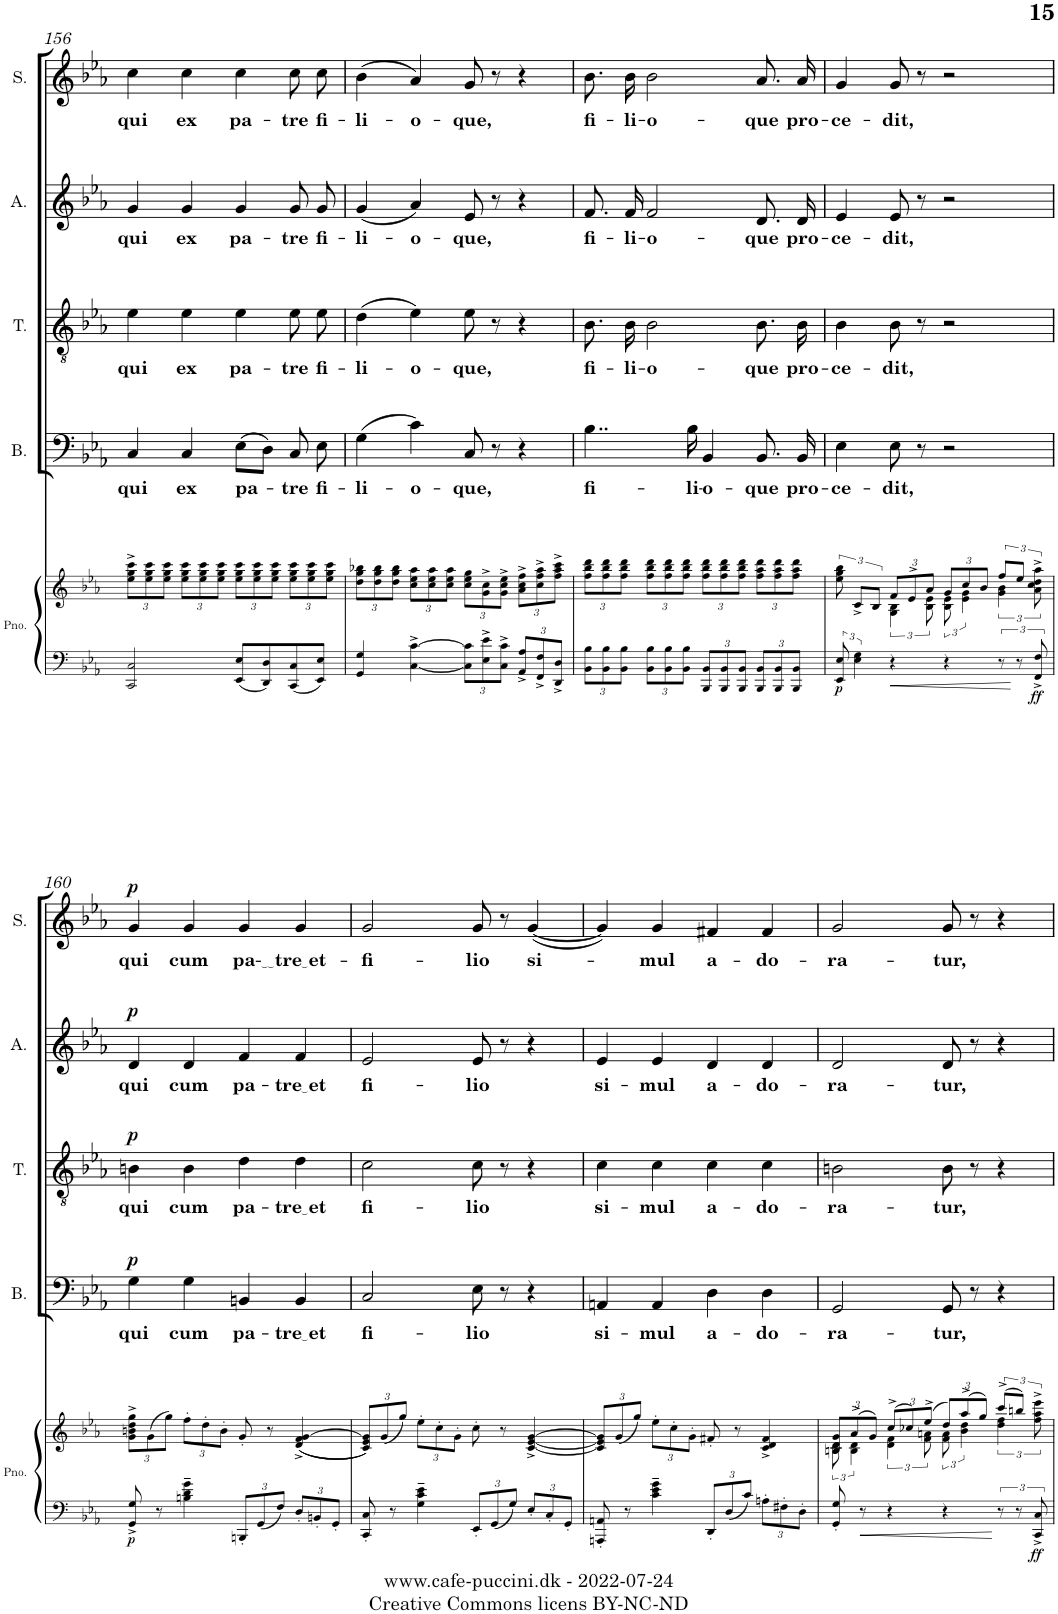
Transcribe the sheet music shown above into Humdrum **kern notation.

**kern	**kern	**dynam	**kern	**text	**dynam	**kern	**text	**dynam	**kern	**text	**dynam	**kern	**text	**dynam
*part5	*part5	*part5	*part4	*part4	*part4	*part3	*part3	*part3	*part2	*part2	*part2	*part1	*part1	*part1
*staff6	*staff5	*staff5/6	*staff4	*staff4	*staff4	*staff3	*staff3	*staff3	*staff2	*staff2	*staff2	*staff1	*staff1	*staff1
*I"Piano	*	*	*I"Bass	*	*	*I"Tenor	*	*	*I"Alto	*	*	*I"Soprano	*	*
*I'Pno.	*	*	*I'B.	*	*	*I'T.	*	*	*I'A.	*	*	*I'S.	*	*
!!LO:PB:g=z
*clefF4	*clefG2	*	*clefF4	*	*	*clefGv2	*	*	*clefG2	*	*	*clefG2	*	*
*k[b-e-a-]	*k[b-e-a-]	*	*k[b-e-a-]	*	*	*k[b-e-a-]	*	*	*k[b-e-a-]	*	*	*k[b-e-a-]	*	*
*M4/4	*M4/4	*	*M4/4	*	*	*M4/4	*	*	*M4/4	*	*	*M4/4	*	*
*met(c)	*met(c)	*	*met(c)	*	*	*met(c)	*	*	*met(c)	*	*	*met(c)	*	*
*	*Xbrackettup	*	*	*	*	*	*	*	*	*	*	*	*	*
=156	=156	=156	=156	=156	=156	=156	=156	=156	=156	=156	=156	=156	=156	=156
!	!	!	!	!LO:LY:b	!	!	!LO:LY:b	!	!	!LO:LY:b	!	!	!LO:LY:b	!
2CC/ 2C/	12ee-\^ 12gg\^ 12ccc\^L	.	4C/	qui	.	4e-\	qui	.	4g/	qui	.	4cc\	qui	.
.	12ee-\ 12gg\ 12ccc\	.	.	.	.	.	.	.	.	.	.	.	.	.
.	12ee-\ 12gg\ 12ccc\J	.	.	.	.	.	.	.	.	.	.	.	.	.
!	!	!	!	!LO:LY:b	!	!	!LO:LY:b	!	!	!LO:LY:b	!	!	!LO:LY:b	!
.	12ee-\ 12gg\ 12ccc\L	.	4C/	ex	.	4e-\	ex	.	4g/	ex	.	4cc\	ex	.
.	12ee-\ 12gg\ 12ccc\	.	.	.	.	.	.	.	.	.	.	.	.	.
.	12ee-\ 12gg\ 12ccc\J	.	.	.	.	.	.	.	.	.	.	.	.	.
!	!	!	!	!LO:LY:b	!	!	!LO:LY:b	!	!	!LO:LY:b	!	!	!LO:LY:b	!
8EE-/ 8E-/L	12ee-\ 12gg\ 12ccc\L	.	(8E-\L	pa-	.	4e-\	pa-	.	4g/	pa-	.	4cc\	pa-	.
.	12ee-\ 12gg\ 12ccc\	.	.	.	.	.	.	.	.	.	.	.	.	.
8DD/ 8D/	.	.	8D\J)	.	.	.	.	.	.	.	.	.	.	.
.	12ee-\ 12gg\ 12ccc\J	.	.	.	.	.	.	.	.	.	.	.	.	.
!	!	!	!	!LO:LY:b	!	!	!LO:LY:b	!	!	!LO:LY:b	!	!	!LO:LY:b	!
8CC/ 8C/	12ee-\ 12gg\ 12ccc\L	.	8C/	-tre	.	8e-\L	-tre	.	8g/L	-tre	.	8cc\L	-tre	.
.	12ee-\ 12gg\ 12ccc\	.	.	.	.	.	.	.	.	.	.	.	.	.
!	!	!	!	!LO:LY:b	!	!	!LO:LY:b	!	!	!LO:LY:b	!	!	!LO:LY:b	!
8EE-/ 8E-/J	.	.	8E-\	fi-	.	8e-\J	fi-	.	8g/J	fi-	.	8cc\J	fi-	.
.	12ee-\ 12gg\ 12ccc\J	.	.	.	.	.	.	.	.	.	.	.	.	.
=157	=157	=157	=157	=157	=157	=157	=157	=157	=157	=157	=157	=157	=157	=157
!	!	!	!	!LO:LY:b	!	!	!LO:LY:b	!	!	!LO:LY:b	!	!	!LO:LY:b	!
4GG/ 4G/	12dd\ 12gg\ 12bb-X\L	.	(4G\	-li-	.	(4d\	-li-	.	(4g/	-li-	.	(4b-\	-li-	.
.	12dd\ 12gg\ 12bb-\	.	.	.	.	.	.	.	.	.	.	.	.	.
.	12dd\ 12gg\ 12bb-\J	.	.	.	.	.	.	.	.	.	.	.	.	.
!	!	!	!	!LO:LY:b	!	!	!LO:LY:b	!	!	!LO:LY:b	!	!	!LO:LY:b	!
[4C\^ [4c\^	12cc\ 12ee-\ 12aa-\L	.	4c\)	-o-	.	4e-\)	-o-	.	4a-/)	-o-	.	4a-/)	-o-	.
.	12cc\ 12ee-\ 12aa-\	.	.	.	.	.	.	.	.	.	.	.	.	.
.	12cc\ 12ee-\ 12aa-\J	.	.	.	.	.	.	.	.	.	.	.	.	.
*Xbrackettup	*	*	*	*	*	*	*	*	*	*	*	*	*	*
!	!	!	!	!LO:LY:b	!	!	!LO:LY:b	!	!	!LO:LY:b	!	!	!LO:LY:b	!
12C\] 12c\]L	12cc\ 12ee-\ 12gg\L	.	8C/	-que,	.	8e-\	-que,	.	8e-/	-que,	.	8g/	-que,	.
12E-\^ 12e-\^	12g\^ 12cc\^	.	.	.	.	.	.	.	.	.	.	.	.	.
.	.	.	8r	.	.	8r	.	.	8r	.	.	8r	.	.
12C\^ 12c\^J	12g\^ 12cc\^ 12ee-\^J	.	.	.	.	.	.	.	.	.	.	.	.	.
12AA-/^ 12A-/^L	12a-\^ 12cc\^ 12ff\^L	.	4r	.	.	4r	.	.	4r	.	.	4r	.	.
12FF/^ 12F/^	12cc\^ 12ff\^ 12aa-\^	.	.	.	.	.	.	.	.	.	.	.	.	.
12DD/^ 12D/^J	12ff\^ 12aa-\^ 12ccc\^J	.	.	.	.	.	.	.	.	.	.	.	.	.
=158	=158	=158	=158	=158	=158	=158	=158	=158	=158	=158	=158	=158	=158	=158
!	!	!	!	!LO:LY:b	!	!	!LO:LY:b	!	!	!LO:LY:b	!	!	!LO:LY:b	!
12BB-\ 12B-\L	12ff\ 12bb-\ 12ddd\L	.	4..B-\	fi-	.	8.B-\L	fi-	.	8.f/L	fi-	.	8.b-\L	fi-	.
12BB-\ 12B-\	12ff\ 12bb-\ 12ddd\	.	.	.	.	.	.	.	.	.	.	.	.	.
12BB-\ 12B-\J	12ff\ 12bb-\ 12ddd\J	.	.	.	.	.	.	.	.	.	.	.	.	.
!	!	!	!	!	!	!	!LO:LY:b	!	!	!LO:LY:b	!	!	!LO:LY:b	!
.	.	.	.	.	.	16B-\Jk	-li-	.	16f/Jk	-li-	.	16b-\Jk	-li-	.
!	!	!	!	!	!	!	!LO:LY:b	!	!	!LO:LY:b	!	!	!LO:LY:b	!
12BB-\ 12B-\L	12ff\ 12bb-\ 12ddd\L	.	.	.	.	2B-\	-o-	.	2f/	-o-	.	2b-\	-o-	.
12BB-\ 12B-\	12ff\ 12bb-\ 12ddd\	.	.	.	.	.	.	.	.	.	.	.	.	.
12BB-\ 12B-\J	12ff\ 12bb-\ 12ddd\J	.	.	.	.	.	.	.	.	.	.	.	.	.
!	!	!	!	!LO:LY:b	!	!	!	!	!	!	!	!	!	!
.	.	.	16B-\	-li-	.	.	.	.	.	.	.	.	.	.
!	!	!	!	!LO:LY:b	!	!	!	!	!	!	!	!	!	!
12BBB-/ 12BB-/L	12ff\ 12bb-\ 12ddd\L	.	4BB-/	-o-	.	.	.	.	.	.	.	.	.	.
12BBB-/ 12BB-/	12ff\ 12bb-\ 12ddd\	.	.	.	.	.	.	.	.	.	.	.	.	.
12BBB-/ 12BB-/J	12ff\ 12bb-\ 12ddd\J	.	.	.	.	.	.	.	.	.	.	.	.	.
!	!	!	!	!LO:LY:b	!	!	!LO:LY:b	!	!	!LO:LY:b	!	!	!LO:LY:b	!
12BBB-/ 12BB-/L	12ff\ 12aa-\ 12ddd\L	.	8.BB-/	-que	.	8.B-\L	-que	.	8.d/L	-que	.	8.a-/L	-que	.
12BBB-/ 12BB-/	12ff\ 12aa-\ 12ddd\	.	.	.	.	.	.	.	.	.	.	.	.	.
12BBB-/ 12BB-/J	12ff\ 12aa-\ 12ddd\J	.	.	.	.	.	.	.	.	.	.	.	.	.
!	!	!	!	!LO:LY:b	!	!	!LO:LY:b	!	!	!LO:LY:b	!	!	!LO:LY:b	!
.	.	.	16BB-/	pro-	.	16B-\Jk	pro-	.	16d/Jk	pro-	.	16a-/Jk	pro-	.
=159	=159	=159	=159	=159	=159	=159	=159	=159	=159	=159	=159	=159	=159	=159
*brackettup	*brackettup	*	*	*	*	*	*	*	*	*	*	*	*	*
*	*^	*	*	*	*	*	*	*	*	*	*	*	*	*
!	!	!	!LO:DY:b=2	!	!LO:LY:b	!	!	!LO:LY:b	!	!	!LO:LY:b	!	!	!LO:LY:b	!
12EE-/ 12E-/	12ee-\ 12gg\ 12bb-\	4ryy	p	4E-\	-ce-	.	4B-\	-ce-	.	4e-/	-ce-	.	4g/	-ce-	.
6E-\ 6G\	12c^/L	.	.	.	.	.	.	.	.	.	.	.	.	.	.
.	12B-/J	.	.	.	.	.	.	.	.	.	.	.	.	.	.
*	*Xbrackettup	*brackettup	*	*	*	*	*	*	*	*	*	*	*	*	*
!	!	!	!	!	!LO:LY:b	!	!	!LO:LY:b	!	!	!LO:LY:b	!	!	!LO:LY:b	!
4r	12f/L	6G\ 6B-\	.	8E-\	dit,	.	8B-\	-dit,	.	8e-/	-dit,	.	8g/	-dit,	.
.	12e-^/	.	.	.	.	.	.	.	.	.	.	.	.	.	.
.	.	.	.	8r	.	.	8r	.	.	8r	.	.	8r	.	.
.	12a-/J	12B-\ 12e-\	.	.	.	.	.	.	.	.	.	.	.	.	.
*	*Xbrackettup	*brackettup	*	*	*	*	*	*	*	*	*	*	*	*	*
4r	12g/L	12B-\ 12e-\	.	2r	.	.	2r	.	.	2r	.	.	2r	.	.
.	12cc/	6e-\ 6g\	.	.	.	.	.	.	.	.	.	.	.	.	.
.	12b-/J	.	.	.	.	.	.	.	.	.	.	.	.	.	.
12r	12ff/L	6g\ 6b-\	.	.	.	.	.	.	.	.	.	.	.	.	.
12r	12ee-/J	.	.	.	.	.	.	.	.	.	.	.	.	.	.
!	!	!	!LO:DY:b=2	!	!	!	!	!	!	!	!	!	!	!	!
12FF/^ 12F/^	12a-\^> 12cc\^> 12dd\^> 12aa-\^>	12ryy	ff	.	.	.	.	.	.	.	.	.	.	.	.
*	*v	*v	*	*	*	*	*	*	*	*	*	*	*	*	*
!!LO:LB:g=z
=160	=160	=160	=160	=160	=160	=160	=160	=160	=160	=160	=160	=160	=160	=160
*	*Xbrackettup	*	*	*	*	*	*	*	*	*	*	*	*	*
*	*^	*	*	*	*	*	*	*	*	*	*	*	*	*
!	!	!	!LO:DY:b=2	!	!LO:LY:b	!LO:DY:a	!	!LO:LY:b	!LO:DY:a	!	!LO:LY:b	!LO:DY:a	!	!LO:LY:b	!LO:DY:a
*	*v	*v	*	*	*	*	*	*	*	*	*	*	*	*	*
8GG/^ 8G/^	12g\^ 12bn\^ 12dd\^ 12gg\^L	p	4G\	qui	p	4Bn\	qui	p	4d/	qui	p	4g/	qui	p
.	(12g\	.	.	.	.	.	.	.	.	.	.	.	.	.
8r	.	.	.	.	.	.	.	.	.	.	.	.	.	.
.	12gg\J)	.	.	.	.	.	.	.	.	.	.	.	.	.
!	!	!	!	!LO:LY:b	!	!	!LO:LY:b	!	!	!LO:LY:b	!	!	!LO:LY:b	!
4Bn\~ 4d\~ 4g\~	12ff'\L	.	4G\	cum	.	4B\	cum	.	4d/	cum	.	4g/	cum	.
.	12dd'\	.	.	.	.	.	.	.	.	.	.	.	.	.
.	12b'\J	.	.	.	.	.	.	.	.	.	.	.	.	.
*Xbrackettup	*	*	*	*	*	*	*	*	*	*	*	*	*	*
!	!	!	!	!LO:LY:b	!	!	!LO:LY:b	!	!	!LO:LY:b	!	!	!LO:LY:b	!
12BBBn'/L	8g'/	.	4BBn/	pa-	.	4d\	pa-	.	4f/	pa-	.	4g/	pa-	.
12GG/	.	.	.	.	.	.	.	.	.	.	.	.	.	.
.	8r	.	.	.	.	.	.	.	.	.	.	.	.	.
12F/J	.	.	.	.	.	.	.	.	.	.	.	.	.	.
!	!	!	!	!LO:LY:b	!	!	!LO:LY:b	!	!	!LO:LY:b	!	!	!LO:LY:b	!
12D'/L	(<(<4d/^ 4f/^ [4g/^	.	4BB/	tre et	.	4d\	tre et	.	4f/	tre et	.	4g/	tre et	.
12BBn'/	.	.	.	.	.	.	.	.	.	.	.	.	.	.
12GG'/J	.	.	.	.	.	.	.	.	.	.	.	.	.	.
=161	=161	=161	=161	=161	=161	=161	=161	=161	=161	=161	=161	=161	=161	=161
!	!	!	!	!LO:LY:b	!	!	!LO:LY:b	!	!	!LO:LY:b	!	!	!LO:LY:b	!
8CC/' 8C/'	12c/ 12e-/ 12g/]L))	.	2C/	fi-	.	2c\	fi-	.	2e-/	fi-	.	2g/	fi-	.
.	(12g/	.	.	.	.	.	.	.	.	.	.	.	.	.
8r	.	.	.	.	.	.	.	.	.	.	.	.	.	.
.	12gg/J)	.	.	.	.	.	.	.	.	.	.	.	.	.
4G\~ 4c\~ 4e-\~	12ee-'\L	.	.	.	.	.	.	.	.	.	.	.	.	.
.	12cc'\	.	.	.	.	.	.	.	.	.	.	.	.	.
.	12g'\J	.	.	.	.	.	.	.	.	.	.	.	.	.
!	!	!	!	!LO:LY:b	!	!	!LO:LY:b	!	!	!LO:LY:b	!	!	!LO:LY:b	!
12EE-'/L	8cc'\	.	8E-\	-lio	.	8c\	-lio	.	8e-/	-lio	.	8g/	-lio	.
12GG/	.	.	.	.	.	.	.	.	.	.	.	.	.	.
.	8r	.	8r	.	.	8r	.	.	8r	.	.	8r	.	.
12G/J	.	.	.	.	.	.	.	.	.	.	.	.	.	.
!	!	!	!	!	!	!	!	!	!	!	!	!	!LO:LY:b	!
12E-'/L	[4c/^ [4e-/^ [4g/^	.	4r	.	.	4r	.	.	4r	.	.	([4g/	si-	.
12C'/	.	.	.	.	.	.	.	.	.	.	.	.	.	.
12GG'/J	.	.	.	.	.	.	.	.	.	.	.	.	.	.
=162	=162	=162	=162	=162	=162	=162	=162	=162	=162	=162	=162	=162	=162	=162
!	!	!	!	!LO:LY:b	!	!	!LO:LY:b	!	!	!LO:LY:b	!	!	!	!
8AAAn/' 8AAn/'	12c/] 12e-/] 12g/]L	.	4AAn/	si-	.	4c\	si-	.	4e-/	si-	.	4g/])	.	.
.	(12g/	.	.	.	.	.	.	.	.	.	.	.	.	.
8r	.	.	.	.	.	.	.	.	.	.	.	.	.	.
.	12gg/J)	.	.	.	.	.	.	.	.	.	.	.	.	.
!	!	!	!	!LO:LY:b	!	!	!LO:LY:b	!	!	!LO:LY:b	!	!	!LO:LY:b	!
4c\~ 4e-\~ 4g\~	12ee-'\L	.	4AA/	-mul	.	4c\	-mul	.	4e-/	-mul	.	4g/	-mul	.
.	12cc'\	.	.	.	.	.	.	.	.	.	.	.	.	.
.	12g'\J	.	.	.	.	.	.	.	.	.	.	.	.	.
!	!	!	!	!LO:LY:b	!	!	!LO:LY:b	!	!	!LO:LY:b	!	!	!LO:LY:b	!
12DD'/L	8f#X'/	.	4D\	a-	.	4c\	a-	.	4d/	a-	.	4f#X/	a-	.
12D/	.	.	.	.	.	.	.	.	.	.	.	.	.	.
.	8r	.	.	.	.	.	.	.	.	.	.	.	.	.
12c/J	.	.	.	.	.	.	.	.	.	.	.	.	.	.
!	!	!	!	!LO:LY:b	!	!	!LO:LY:b	!	!	!LO:LY:b	!	!	!LO:LY:b	!
12An'\L	4c/^ 4d/^ 4f#/^	.	4D\	-do-	.	4c\	-do-	.	4d/	-do-	.	4f#/	-do-	.
12F#X'\	.	.	.	.	.	.	.	.	.	.	.	.	.	.
12D'\J	.	.	.	.	.	.	.	.	.	.	.	.	.	.
=163	=163	=163	=163	=163	=163	=163	=163	=163	=163	=163	=163	=163	=163	=163
*	*^	*	*	*	*	*	*	*	*	*	*	*	*	*
*	*	*brackettup	*	*	*	*	*	*	*	*	*	*	*	*	*
!	!	!	!	!	!LO:LY:b	!	!	!LO:LY:b	!	!	!LO:LY:b	!	!	!LO:LY:b	!
8GG/' 8G/'	12Bn/ 12d/ 12g/L	12B\ 12d\	.	2GG/	-ra-	.	2Bn\	-ra-	.	2d/	-ra-	.	2g/	-ra-	.
.	(12a-^/	6B\ 6d\	.	.	.	.	.	.	.	.	.	.	.	.	.
8r	.	.	.	.	.	.	.	.	.	.	.	.	.	.	.
.	12g/J)	.	.	.	.	.	.	.	.	.	.	.	.	.	.
*	*Xbrackettup	*brackettup	*	*	*	*	*	*	*	*	*	*	*	*	*
4r	(12cc^/L	6d\ 6f\	.	.	.	.	.	.	.	.	.	.	.	.	.
.	12cc-X/)	.	.	.	.	.	.	.	.	.	.	.	.	.	.
.	(12ee-^/J	12f\ 12an\	.	.	.	.	.	.	.	.	.	.	.	.	.
*	*Xbrackettup	*brackettup	*	*	*	*	*	*	*	*	*	*	*	*	*
!	!	!	!	!	!LO:LY:b	!	!	!LO:LY:b	!	!	!LO:LY:b	!	!	!LO:LY:b	!
4r	12dd/L)	12f\ 12a\	.	8GG/	-tur,	.	8B\	-tur,	.	8d/	-tur,	.	8g/	-tur,	.
.	(12aa-^/	6b-\ 6dd\	.	.	.	.	.	.	.	.	.	.	.	.	.
.	.	.	.	8r	.	.	8r	.	.	8r	.	.	8r	.	.
.	12gg/J)	.	.	.	.	.	.	.	.	.	.	.	.	.	.
*brackettup	*	*	*	*	*	*	*	*	*	*	*	*	*	*	*
12r	(12ccc^/L	6dd\ 6ff\	.	4r	.	.	4r	.	.	4r	.	.	4r	.	.
12r	12bbn/J)	.	.	.	.	.	.	.	.	.	.	.	.	.	.
!	!	!	!LO:DY:b=2	!	!	!	!	!	!	!	!	!	!	!	!
12CC/^ 12C/^	12ff\^> 12aa-\^> 12eee-\^>	12ryy	ff	.	.	.	.	.	.	.	.	.	.	.	.
*	*v	*v	*	*	*	*	*	*	*	*	*	*	*	*	*
=	=	=	=	=	=	=	=	=	=	=	=	=	=	=
*-	*-	*-	*-	*-	*-	*-	*-	*-	*-	*-	*-	*-	*-	*-
